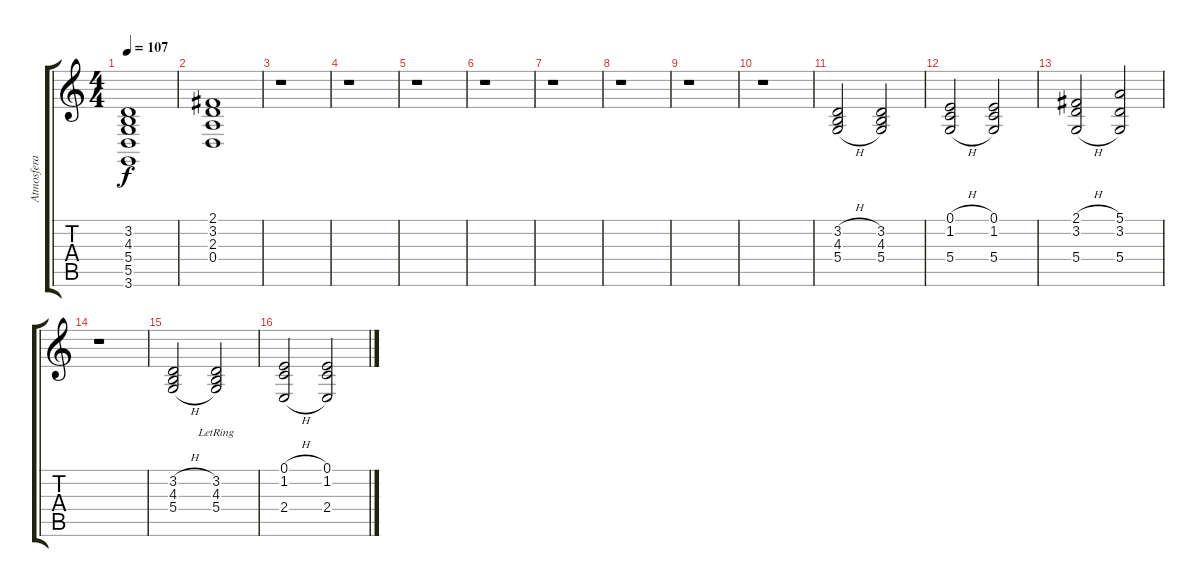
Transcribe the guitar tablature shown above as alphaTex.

\track ("Atmosfera" "Atmosfera") {instrument fx4atmosphere}
\staff {score tabs}
\tuning (E4 B3 G3 D3 A2 E2) {hide}
\ts (4 4)
\tempo 107
\clef g2
\ks c
(3.2 4.3 5.4 5.5 3.6).1{dy f} |
(2.1 3.2 2.3 0.4).1 |
r.1 |
r.1 |
r.1 |
r.1 |
r.1 |
r.1 |
r.1 |
r.1 |
(3.2{h} 4.3{h} 5.4{h}).2 (3.2 4.3 5.4).2 |
(0.1{h} 1.2{h} 5.4{h}).2 (0.1 1.2 5.4).2 |
(2.1{h} 3.2{h} 5.4{h}).2 (5.1 3.2 5.4).2 |
r.1 |
(3.2{h} 4.3{h} 5.4{h}).2 (3.2{lr} 4.3{lr} 5.4{lr}).2 |
(0.1{h} 1.2{h} 2.4{h}).2 (0.1 1.2 2.4).2
